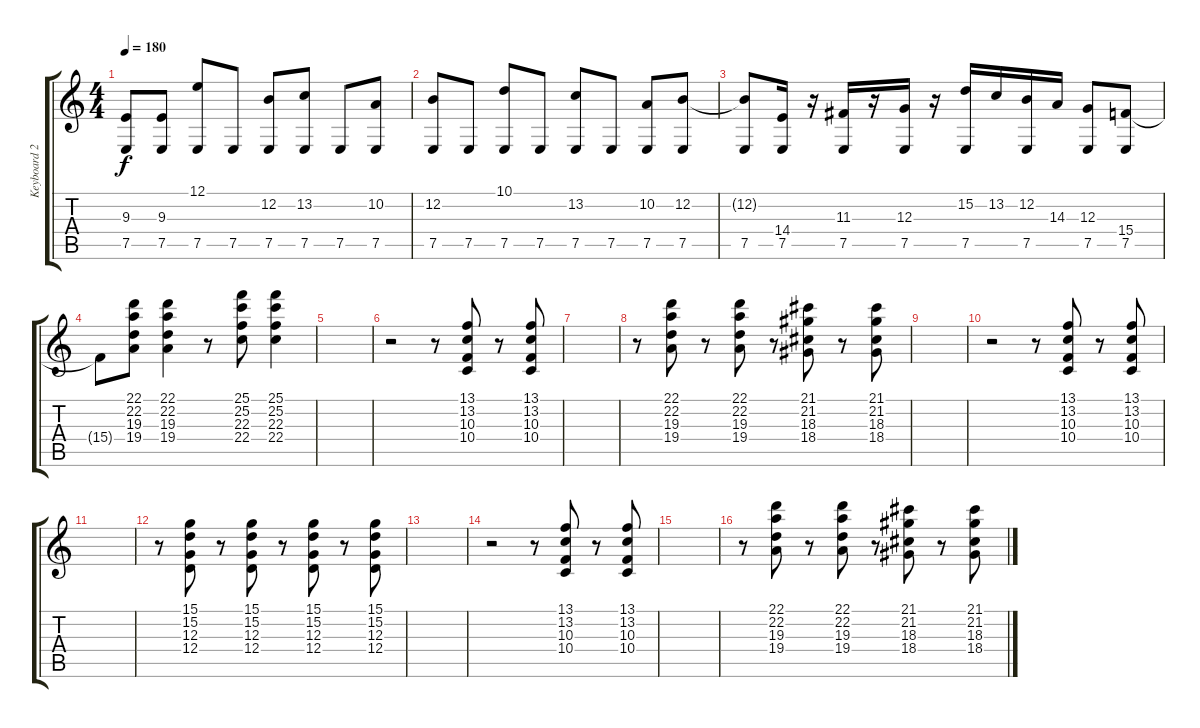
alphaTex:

\track ("Keyboard 2" "Keyboard 2") {instrument stringensemble1}
\staff {score tabs}
\tuning (E4 B3 G3 D3 A2 E2) {hide}
\ts (4 4)
\tempo 180
\clef g2
\ks c
(9.3 7.5).8{dy f} (9.3 7.5).8 (12.1 7.5).8 7.5.8 (12.2 7.5).8 (13.2 7.5).8 7.5.8 (10.2 7.5).8 |
(12.2 7.5).8 7.5.8 (10.1 7.5).8 7.5.8 (13.2 7.5).8 7.5.8 (10.2 7.5).8 (12.2 7.5).8 |
(12.2{t} 7.5).8 (14.4 7.5).16 r.16 (11.3 7.5).16 r.16 (12.3 7.5).16 r.16 (15.2 7.5).16 13.2.16 (12.2 7.5).16 14.3.16 (12.3 7.5).8 (15.4 7.5).8 |
15.4{t}.8 (22.1 22.2 19.3 19.4).8 (22.1 22.2 19.3 19.4).4 r.8 (25.1 25.2 22.3 22.4).8 (25.1 25.2 22.3 22.4).4 |
|
r.2 r.8 (13.1 13.2 10.3 10.4).8 r.8 (13.1 13.2 10.3 10.4).8 |
|
r.8 (22.1 22.2 19.3 19.4).8 r.8 (22.1 22.2 19.3 19.4).8 r.8 (21.1 21.2 18.3 18.4).8 r.8 (21.1 21.2 18.3 18.4).8 |
|
r.2 r.8 (13.1 13.2 10.3 10.4).8 r.8 (13.1 13.2 10.3 10.4).8 |
|
r.8 (15.1 15.2 12.3 12.4).8 r.8 (15.1 15.2 12.3 12.4).8 r.8 (15.1 15.2 12.3 12.4).8 r.8 (15.1 15.2 12.3 12.4).8 |
|
r.2 r.8 (13.1 13.2 10.3 10.4).8 r.8 (13.1 13.2 10.3 10.4).8 |
|
r.8 (22.1 22.2 19.3 19.4).8 r.8 (22.1 22.2 19.3 19.4).8 r.8 (21.1 21.2 18.3 18.4).8 r.8 (21.1 21.2 18.3 18.4).8
